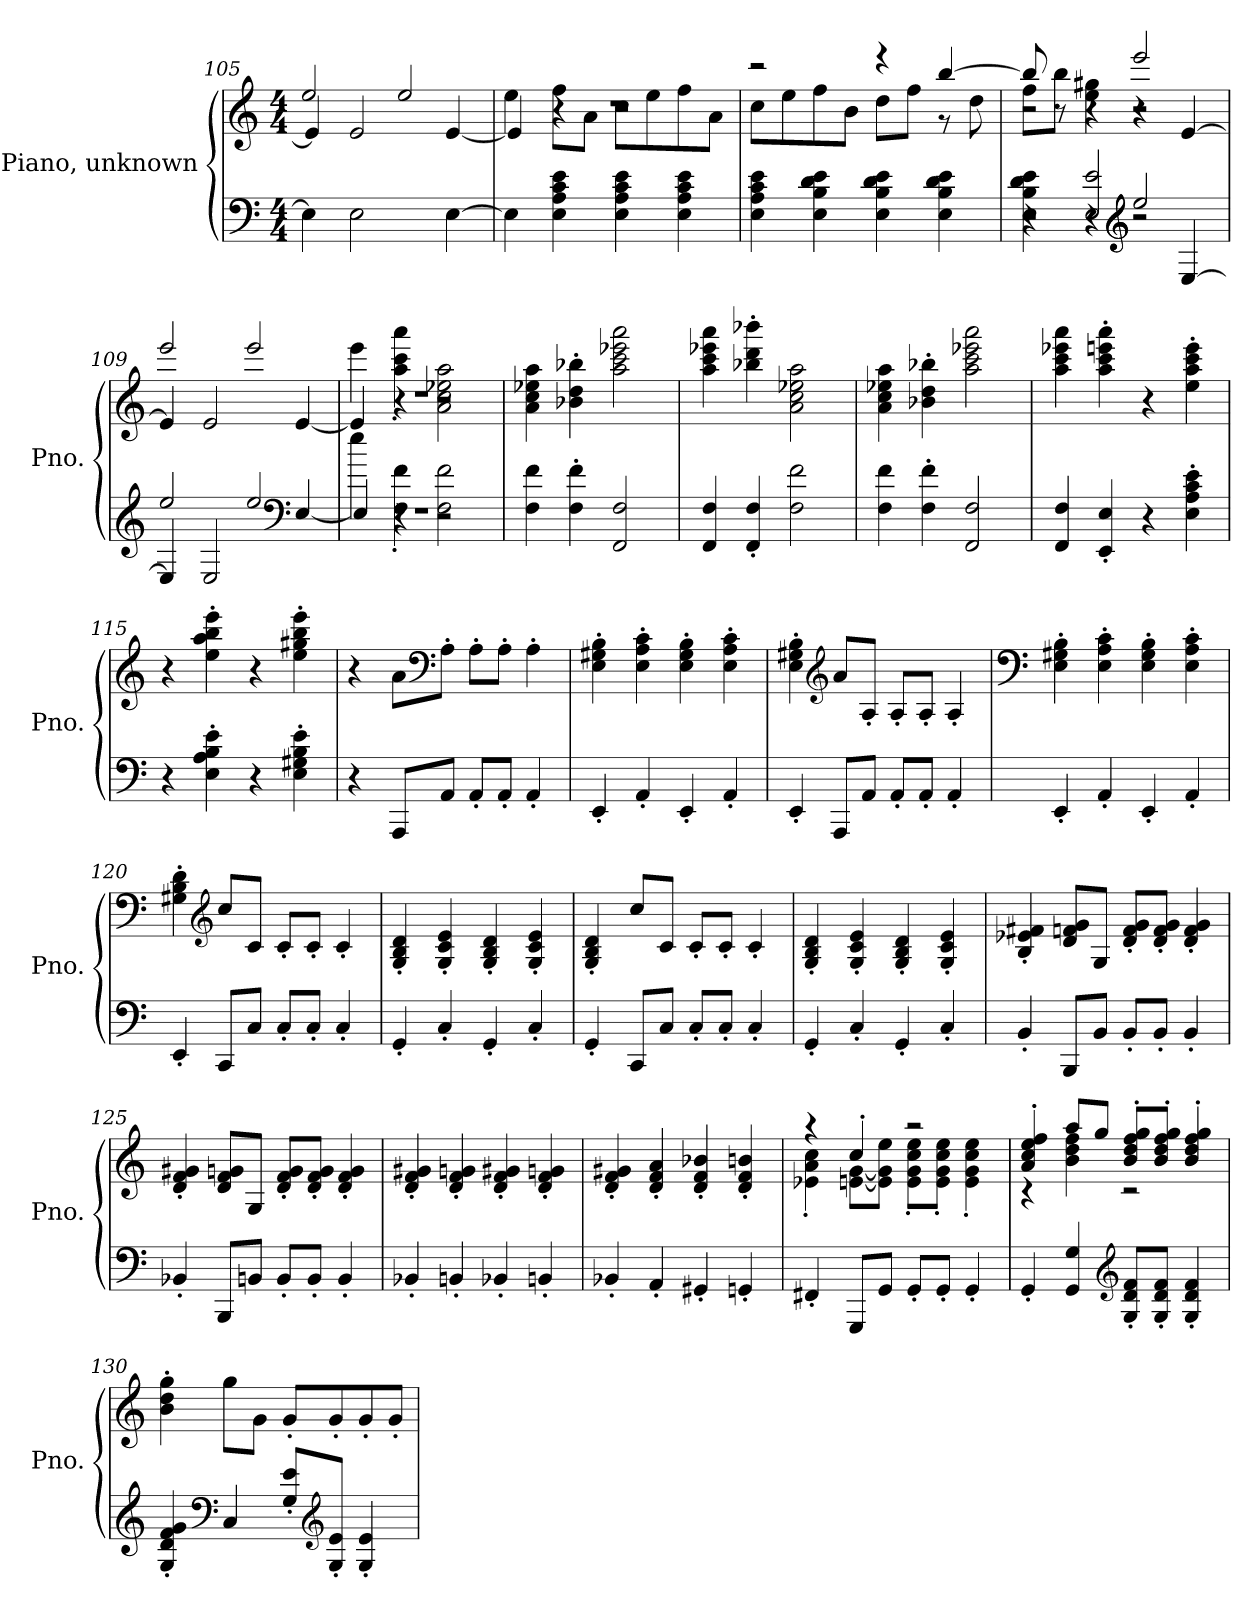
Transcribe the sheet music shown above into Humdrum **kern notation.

**kern	**kern
*part1	*part1
*staff2	*staff1
*I"Piano, unknown	*
*I'Pno.	*
*clefF4	*clefG2
*k[]	*k[]
*M4/4	*M4/4
=105	=105
*	*^
4E\]	2ee/	4e/]
2E\	.	2e/
.	2ee/	.
[4E\	.	[4e/
=106	=106	=106
*	*	*^
4E\]	1r	4ee\	4e/]
4E\ 4A\ 4c\ 4e\	.	8ff\L	4r
.	.	8a\J	.
4E\ 4A\ 4c\ 4e\	.	8cc\L	2r
.	.	8ee\	.
4E\ 4A\ 4c\ 4e\	.	8ff\	.
.	.	8a\J	.
*	*	*v	*v
!!LO:LB:g=z
=107	=107	=107
4E\ 4A\ 4c\ 4e\	2r	8cc\L
.	.	8ee\
4E\ 4B\ 4d\ 4e\	.	8ff\
.	.	8b\J
4E\ 4B\ 4d\ 4e\	4r	8dd\L
.	.	8ff\J
4E\ 4B\ 4d\ 4e\	[4bb/	8r
.	.	8dd\
=108	=108	=108
*^	*	*^
*	*^	*	*	*
2r	4E\ 4B\ 4d\ 4e\	4r	8bb/]	8ff\L	2r
.	.	.	8r	8bb\J	.
.	4r	2E/ 2e/	4r	4ee\ 4gg#X\	.
*clefG2	*	*	*	*	*
2ee/	2r	.	2eee/	2r	4r
.	.	[4E/	.	.	[4e/
*	*v	*v	*	*	*
*	*	*	*v	*v
=109	=109	=109	=109
2ee/	4E/]	2eee/	4e/]
.	2E/	.	2e/
2ee/	.	2eee/	.
*clefF4	*	*	*
.	[4E/	.	[4e/
=110	=110	=110	=110
*	*^	*	*^
1r	4ee\	4E/]	1r	4eee\	4e/]
.	4F\' 4f\'	4r	.	4aa\' 4ccc\' 4aaa\'	4r
.	2F\ 2f\	2r	.	2a\ 2cc\ 2ee-X\ 2aa\	2r
*v	*v	*v	*	*	*
*	*v	*v	*v
=111	=111
4F\ 4f\	4a\ 4cc\ 4ee-X\ 4aa\
4F\' 4f\'	4b-X\' 4dd\' 4bb-X\'
2FF/ 2F/	2aa\ 2ccc\ 2eee-X\ 2aaa\
=112	=112
4FF/ 4F/	4aa\ 4ccc\ 4eee-X\ 4aaa\
4FF/' 4F/'	4bb-X\' 4ddd\' 4bbb-X\'
2F\ 2f\	2a\ 2cc\ 2ee-X\ 2aa\
!!LO:LB:g=z
=113	=113
4F\ 4f\	4a\ 4cc\ 4ee-X\ 4aa\
4F\' 4f\'	4b-X\' 4dd\' 4bb-X\'
2FF/ 2F/	2aa\ 2ccc\ 2eee-X\ 2aaa\
=114	=114
4FF/ 4F/	4aa\ 4ccc\ 4eee-X\ 4aaa\
4EE/' 4E/'	4aa\' 4ccc\' 4eeen\' 4aaa\'
4r	4r
4E\' 4A\' 4c\' 4e\'	4ee\' 4aa\' 4ccc\' 4eee\'
=115	=115
4r	4r
4E\' 4A\' 4B\' 4e\'	4ee\' 4aa\' 4bb\' 4eee\'
4r	4r
4E\' 4G#X\' 4B\' 4e\'	4ee\' 4gg#X\' 4bb\' 4eee\'
=116	=116
4r	4r
8AAA/L	8a\L
*	*clefF4
8AA/J	8A'\J
8AA'/L	8A'\L
8AA'/J	8A'\J
4AA'/	4A'\
=117	=117
4EE'/	4E\' 4G#X\' 4B\'
4AA'/	4E\' 4A\' 4c\'
4EE'/	4E\' 4G#\' 4B\'
4AA'/	4E\' 4A\' 4c\'
=118	=118
4EE'/	4E\' 4G#X\' 4B\'
*	*clefG2
8AAA/L	8a/L
8AA/J	8A'/J
8AA'/L	8A'/L
8AA'/J	8A'/J
4AA'/	4A'/
!!LO:LB:g=z
=119	=119
*	*clefF4
4EE'/	4E\' 4G#X\' 4B\'
4AA'/	4E\' 4A\' 4c\'
4EE'/	4E\' 4G#\' 4B\'
4AA'/	4E\' 4A\' 4c\'
=120	=120
4EE'/	4G#X\' 4B\' 4d\'
*	*clefG2
8CC/L	8cc/L
8C/J	8c/J
8C'/L	8c'/L
8C'/J	8c'/J
4C'/	4c'/
=121	=121
4GG'/	4G/' 4B/' 4d/'
4C'/	4G/' 4c/' 4e/'
4GG'/	4G/' 4B/' 4d/'
4C'/	4G/' 4c/' 4e/'
=122	=122
4GG'/	4G/' 4B/' 4d/'
8CC/L	8cc/L
8C/J	8c/J
8C'/L	8c'/L
8C'/J	8c'/J
4C'/	4c'/
=123	=123
4GG'/	4G/' 4B/' 4d/'
4C'/	4G/' 4c/' 4e/'
4GG'/	4G/' 4B/' 4d/'
4C'/	4G/' 4c/' 4e/'
!!LO:LB:g=z
=124	=124
4BB'/	4B/' 4e-X/' 4f#X/'
8BBB/L	8d/ 8fn/ 8g/L
8BB/J	8G/J
8BB'/L	8d/' 8f/' 8g/'L
8BB'/J	8d/' 8f/' 8g/'J
4BB'/	4d/' 4f/' 4g/'
=125	=125
4BB-X'/	4d/' 4f/' 4g#X/'
8BBB/L	8d/ 8f/ 8gn/L
8BBn/J	8G/J
8BB'/L	8d/' 8f/' 8g/'L
8BB'/J	8d/' 8f/' 8g/'J
4BB'/	4d/' 4f/' 4g/'
=126	=126
4BB-X'/	4d/' 4f/' 4g#X/'
4BBn'/	4d/' 4f/' 4gn/'
4BB-X'/	4d/' 4f/' 4g#X/'
4BBn'/	4d/' 4f/' 4gn/'
=127	=127
4BB-X'/	4d/' 4f/' 4g#X/'
4AA'/	4d/' 4f/' 4a/'
4GG#X'/	4d/' 4f/' 4b-X/'
4GGn'/	4d/' 4f/' 4bn/'
!!LO:PB:g=z
=128	=128
*	*^
4FF#X'/	4r	4e-X\' 4a\' 4cc\'
8GGG/L	4cc'/	[8en\ [8g\L
8GG/J	.	8e\] 8g\] 8ee\J
8GG'/L	2r	8e\' 8g\' 8cc\' 8ee\'L
8GG'/J	.	8e\' 8g\' 8cc\' 8ee\'J
4GG'/	.	4e\' 4g\' 4cc\' 4ee\'
=129	=129	=129
4GG'/	4a/' 4cc/' 4ee/' 4ff/'	4r
4GG/ 4G/	8aa/L	4b\ 4dd\ 4ff\
.	8gg/J	.
*clefG2	*	*
8G/' 8d/' 8f/'L	8b/' 8dd/' 8ff/' 8gg/'L	2r
8G/' 8d/' 8f/'J	8b/' 8dd/' 8ff/' 8gg/'J	.
4G/' 4d/' 4f/'	4b/' 4dd/' 4ff/' 4gg/'	.
*	*v	*v
=130	=130
4G/' 4d/' 4f/' 4g/'	4b\' 4dd\' 4gg\'
*clefF4	*
4C/	8gg\L
.	8g\J
8G/' 8e/'L	8g'/L
*clefG2	*
8G/' 8e/'J	8g'/
4G/' 4e/'	8g'/
.	8g'/J
=	=
*-	*-
